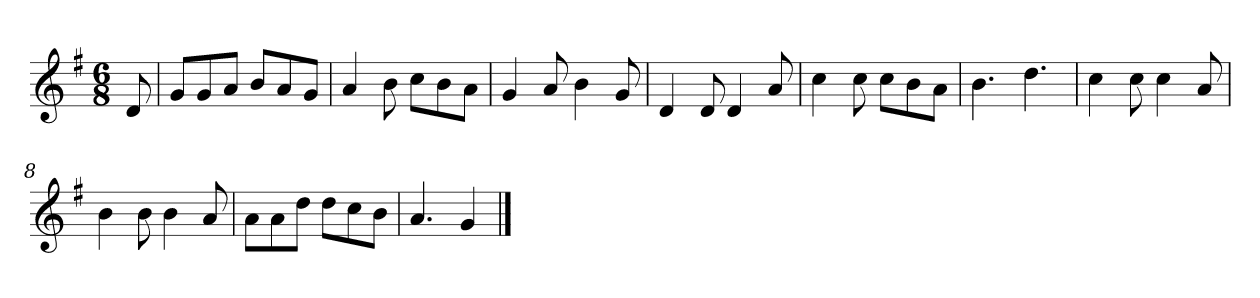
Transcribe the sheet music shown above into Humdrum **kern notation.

**kern
*part1
*staff1
*k[f#]
*M6/8
*MM120
=
8d
=1
8gL
8g
8aJ
8bL
8a
8gJ
=2
4a
8b
8ccL
8b
8aJ
=3
4g
8a
4b
8g
=4
4d
8d
4d
8a
=5
4cc
8cc
8ccL
8b
8aJ
=6
4.b
4.dd
=7
4cc
8cc
4cc
8a
=8
4b
8b
4b
8a
=9
8aL
8a
8ddJ
8ddL
8cc
8bJ
=10
4.a
4g
==
*-
